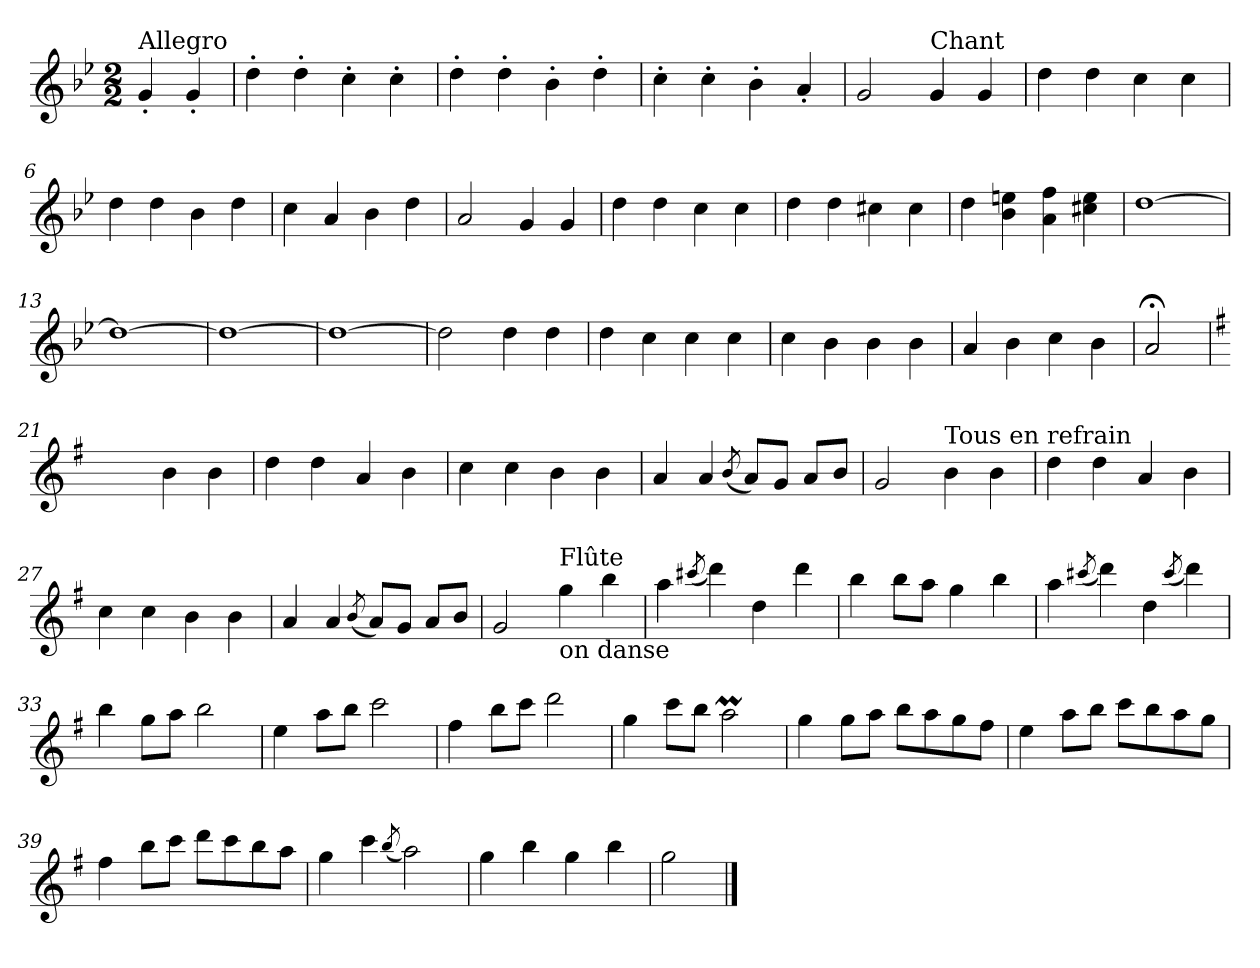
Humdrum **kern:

**kern
*part1
*staff1
*clefG2
*k[b-e-]
*g:
*M2/2
=
!LO:TX:a:t=Allegro
4g'</
4g'</
=1
4dd'>\
4dd'>\
4cc'>\
4cc'>\
=2
4dd'>\
4dd'>\
4b-'>\
4dd'>\
=3
4cc'>\
4cc'>\
4b-'>\
4a'</
=4
2g/
!LO:TX:a:t=Chant
4g/
4g/
=5
4dd\
4dd\
4cc\
4cc\
!!LO:LB:g=z
=6
4dd\
4dd\
4b-\
4dd\
=7
4cc\
4a/
4b-\
4dd\
=8
2a/
4g/
4g/
=9
4dd\
4dd\
4cc\
4cc\
=10
4dd\
4dd\
4cc#X\
4cc#\
=11
4dd\
4b-\ 4een\
4a\ 4ff\
4cc#X\ 4ee\
!!LO:LB:g=z
=12
[1dd
=13
1dd_
=14
1dd_
=15
1dd_
=16
2dd\]
4dd\
4dd\
=17
4dd\
4cc\
4cc\
4cc\
=18
4cc\
4b-\
4b-\
4b-\
!!LO:LB:g=z
=19
4a/
4b-\
4cc\
4b-\
=20
2a;</
=21
*k[f#]
2ryy
4b\
4b\
=22
4dd\
4dd\
4a/
4b\
=23
4cc\
4cc\
4b\
4b\
=24
4a/
4a/
(<8qb/
8a/L)
8g/J
8a/L
8b/J
!!LO:LB:g=z
=25
2g/
!LO:TX:a:t=Tous en refrain
4b\
4b\
=26
4dd\
4dd\
4a/
4b\
=27
4cc\
4cc\
4b\
4b\
=28
4a/
4a/
(<8qb/
8a/L)
8g/J
8a/L
8b/J
=29
2g/
!LO:TX:a:t=Flûte
!LO:TX:b:t=on danse
4gg\
4bb\
=30
4aa\
(<8qccc#X/
4ddd\)
4dd\
4ddd\
!!LO:LB:g=z
=31
4bb\
8bb\L
8aa\J
4gg\
4bb\
=32
4aa\
(<8qccc#X/
4ddd\)
4dd\
(<8qccc#/
4ddd\)
=33
4bb\
8gg\L
8aa\J
2bb\
=34
4ee\
8aa\L
8bb\J
2ccc\
=35
4ff#\
8bb\L
8ccc\J
2ddd\
=36
4gg\
8ccc\L
8bb\J
2aaM\
!!LO:LB:g=z
=37
4gg\
8gg\L
8aa\J
8bb\L
8aa\
8gg\
8ff#\J
=38
4ee\
8aa\L
8bb\J
8ccc\L
8bb\
8aa\
8gg\J
=39
4ff#\
8bb\L
8ccc\J
8ddd\L
8ccc\
8bb\
8aa\J
=40
4gg\
4ccc\
(<8qbb/
2aa\)
=41
4gg\
4bb\
4gg\
4bb\
!!LO:LB:g=z
=42
2gg\
==
*-
